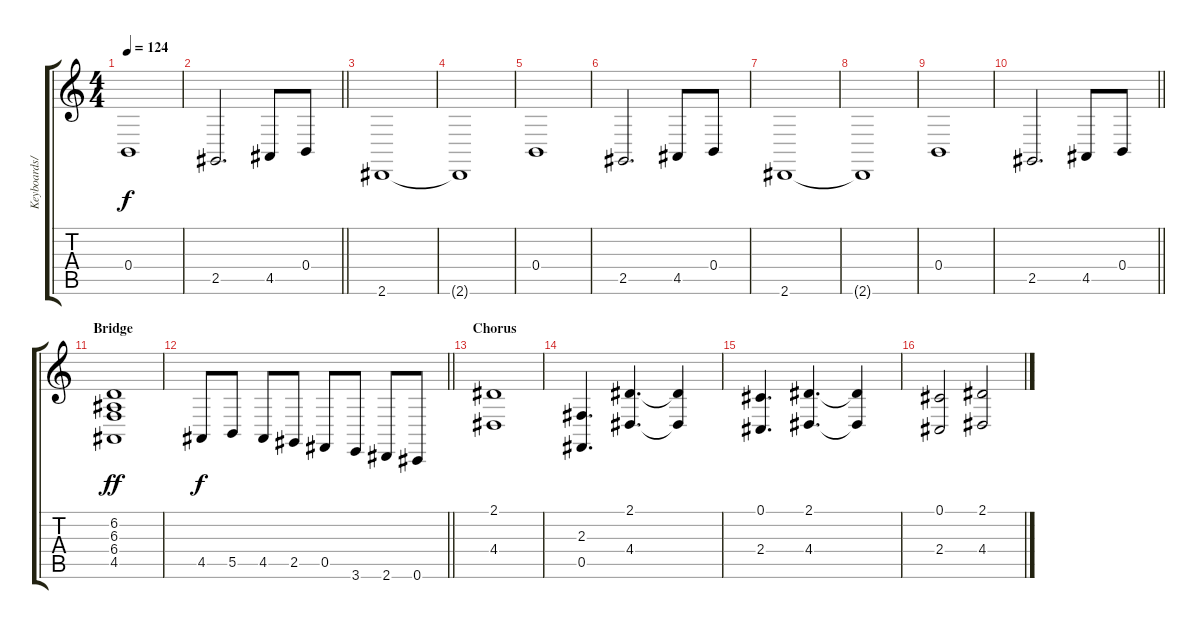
\track ("Keyboards/Others" "Keyboards/") {instrument choiraahs}
\staff {score tabs}
\tuning (Db4 Ab3 E3 B2 Gb2 Db2) {hide}
\ts (4 4)
\tempo 124
\clef g2
\ks c
0.4.1{dy f} |
\barLineRight lightlight
2.5.2{d} 4.5.8 0.4.8 |
2.6.1{volume 7} |
2.6{t}.1 |
0.4.1 |
2.5.2{d} 4.5.8 0.4.8 |
2.6.1 |
2.6{t}.1 |
0.4.1 |
\barLineRight lightlight
2.5.2{d} 4.5.8 0.4.8 |
\section ("" "Bridge")
(6.2 6.3 6.4 4.5).1{dy ff} |
\barLineRight lightlight
4.5.8{dy f} 5.5.8 4.5.8 2.5.8 0.5.8 3.6.8 2.6.8 0.6.8 |
\section ("" "Chorus")
(2.1 4.4).1{volume 7} |
(2.3 0.5).4{d} (2.1 4.4).4{d} (2.1{t} 4.4{t}).4 |
(0.1 2.4).4{d} (2.1 4.4).4{d} (2.1{t} 4.4{t}).4 |
(0.1 2.4).2 (2.1 4.4).2
